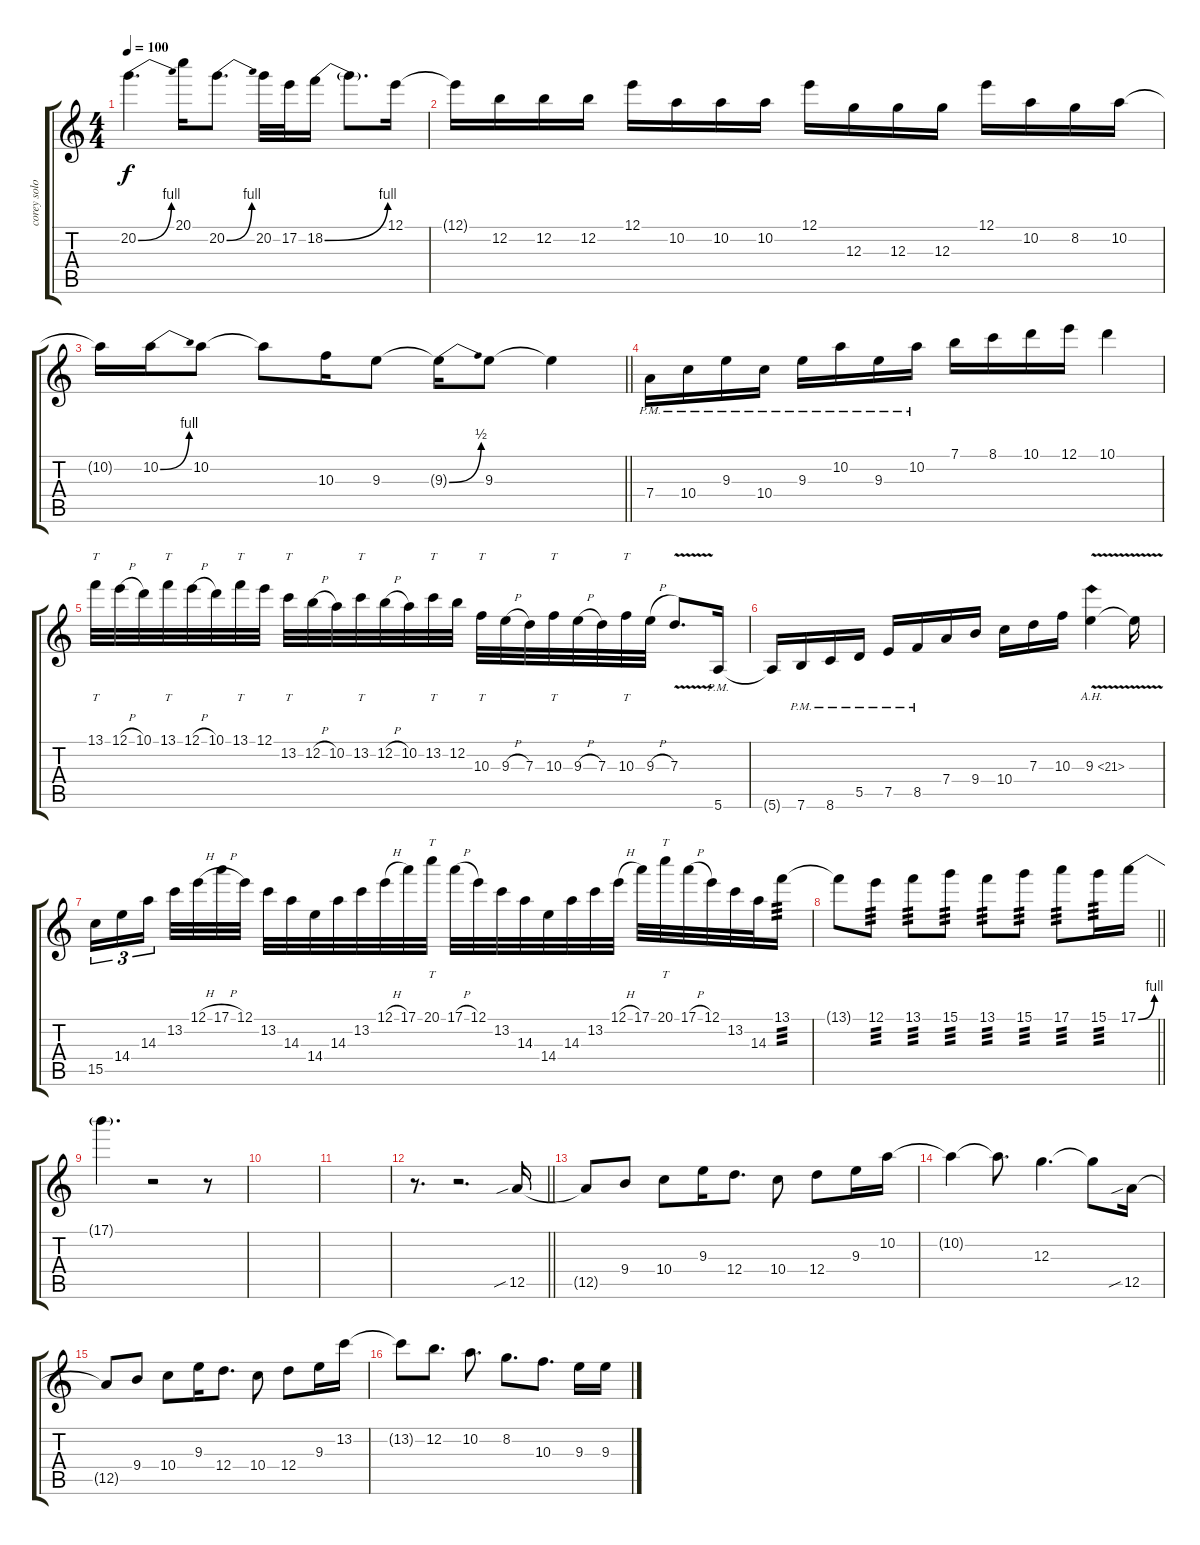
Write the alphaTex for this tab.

\track ("corey solo" "corey solo") {instrument distortionguitar}
\staff {score tabs}
\tuning (E4 B3 G3 D3 A2 E2) {hide}
\ts (4 4)
\tempo 100
\clef g2
\ks c
20.2{be (bend 0 0 60 4) t}.4{d dy f} 20.1.16 20.2{be (bend 0 0 60 4)}.8{d} 20.2.32 17.2.32 18.2{be (bend 0 0 60 4)}.16 18.2{t}.8{d} 12.1.16 |
12.1{t}.16 12.2.16 12.2.16 12.2.16 12.1.16 10.2.16 10.2.16 10.2.16 12.1.16 12.3.16 12.3.16 12.3.16 12.1.16 10.2.16 8.2.16 10.2.16 |
\barLineRight lightlight
10.2{t}.16 10.2{be (bend 0 0 60 4)}.16 10.2.8 10.2{t}.8 10.3.16 9.3.8 9.3{be (bend 0 0 60 2) t}.16 9.3.8 9.3{t}.4 |
7.4{pm}.16 10.4{pm}.16 9.3{pm}.16 10.4{pm}.16 9.3{pm}.16 10.2{pm}.16 9.3{pm}.16 10.2{pm}.16 7.1.16 8.1.16 10.1.16 12.1.16 10.1.4 |
13.1.32{tt} 12.1{h}.32 10.1.32 13.1.32{tt} 12.1{h}.32 10.1.32 13.1.32{tt} 12.1.32 13.2.32{tt} 12.2{h}.32 10.2.32 13.2.32{tt} 12.2{h}.32 10.2.32 13.2.32{tt} 12.2.32 10.3.32{tt} 9.3{h}.32 7.3.32 10.3.32{tt} 9.3{h}.32 7.3.32 10.3.32{tt} 9.3{h}.32 7.3{v}.8{d} 5.6{pm}.16 |
5.6{t}.16 7.6{pm}.16 8.6{pm}.16 5.5{pm}.16 7.5{pm}.16 8.5{pm}.16 7.4.16 9.4.16 10.4.16 7.3.16 10.3.16 9.3{ah 12 v}.4 9.3{v t}.16 |
15.5.16{tu (3 2)} 14.4.16{tu (3 2)} 14.3.16{tu (3 2) beam splitsecondary} 13.2.32 12.1{h}.32 17.1{h}.32 12.1.32 13.2.32 14.3.32 14.4.32 14.3.32 13.2.32 12.1{h}.32 17.1.32 20.1.32{tt} 17.1{h}.32 12.1.32 13.2.32 14.3.32 14.4.32 14.3.32 13.2.32 12.1{h}.32 17.1.32 20.1.32{tt} 17.1{h}.32 12.1.32 13.2.32 14.3.32 13.1.16{tp 3} |
\barLineRight lightlight
13.1{t}.8 12.1.8{tp 3} 13.1.8{tp 3} 15.1.8{tp 3} 13.1.8{tp 3} 15.1.8{tp 3} 17.1.8{tp 3} 15.1.16{tp 3} 17.1{be (bend 0 0 60 4)}.16 |
17.1{t}.4{d} r.2 r.8 |
|
|
\barLineRight lightlight
r.8{d} r.2{d} 12.5{sib}.16 |
12.5{t}.8 9.4.8 10.4.8 9.3.16 12.4.8{d} 10.4.8 12.4.8 9.3.16 10.2.16 |
10.2{t}.4 10.2{t}.8{d} 12.3.4{d} 12.3{t}.8 12.5{sib}.16 |
12.5{t}.8 9.4.8 10.4.8 9.3.16 12.4.8{d} 10.4.8 12.4.8 9.3.16 13.2.16 |
13.2{t}.8 12.2.8{d} 10.2.8{d} 8.2.8{d} 10.3.8{d} 9.3.16 9.3.16
